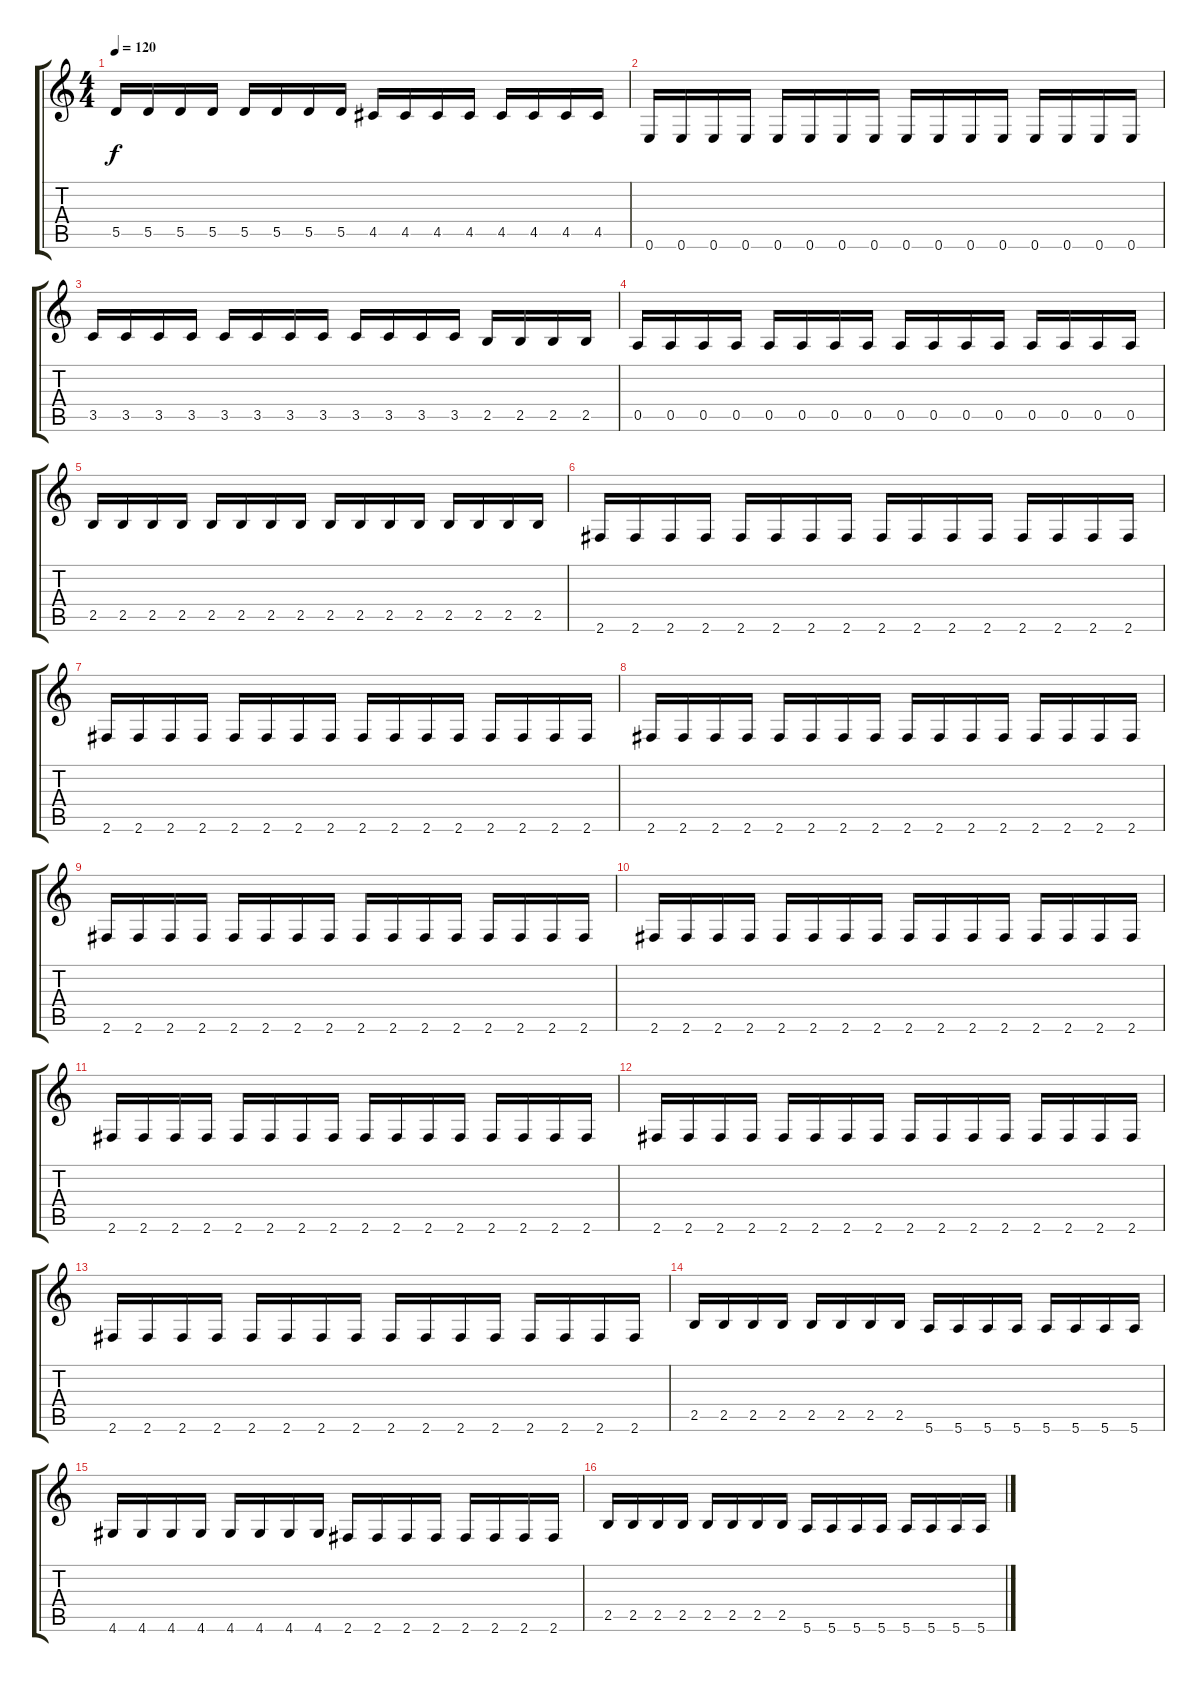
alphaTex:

\track (" " " ") {instrument overdrivenguitar}
\staff {score tabs}
\tuning (E4 B3 G3 D3 A2 E2) {hide}
\ts (4 4)
\tempo 120
\clef g2
\ks c
5.5.16{dy f} 5.5.16 5.5.16 5.5.16 5.5.16 5.5.16 5.5.16 5.5.16 4.5.16 4.5.16 4.5.16 4.5.16 4.5.16 4.5.16 4.5.16 4.5.16 |
0.6.16 0.6.16 0.6.16 0.6.16 0.6.16 0.6.16 0.6.16 0.6.16 0.6.16 0.6.16 0.6.16 0.6.16 0.6.16 0.6.16 0.6.16 0.6.16 |
3.5.16 3.5.16 3.5.16 3.5.16 3.5.16 3.5.16 3.5.16 3.5.16 3.5.16 3.5.16 3.5.16 3.5.16 2.5.16 2.5.16 2.5.16 2.5.16 |
0.5.16 0.5.16 0.5.16 0.5.16 0.5.16 0.5.16 0.5.16 0.5.16 0.5.16 0.5.16 0.5.16 0.5.16 0.5.16 0.5.16 0.5.16 0.5.16 |
2.5.16 2.5.16 2.5.16 2.5.16 2.5.16 2.5.16 2.5.16 2.5.16 2.5.16 2.5.16 2.5.16 2.5.16 2.5.16 2.5.16 2.5.16 2.5.16 |
2.6.16 2.6.16 2.6.16 2.6.16 2.6.16 2.6.16 2.6.16 2.6.16 2.6.16 2.6.16 2.6.16 2.6.16 2.6.16 2.6.16 2.6.16 2.6.16 |
2.6.16 2.6.16 2.6.16 2.6.16 2.6.16 2.6.16 2.6.16 2.6.16 2.6.16 2.6.16 2.6.16 2.6.16 2.6.16 2.6.16 2.6.16 2.6.16 |
2.6.16 2.6.16 2.6.16 2.6.16 2.6.16 2.6.16 2.6.16 2.6.16 2.6.16 2.6.16 2.6.16 2.6.16 2.6.16 2.6.16 2.6.16 2.6.16 |
2.6.16 2.6.16 2.6.16 2.6.16 2.6.16 2.6.16 2.6.16 2.6.16 2.6.16 2.6.16 2.6.16 2.6.16 2.6.16 2.6.16 2.6.16 2.6.16 |
2.6.16 2.6.16 2.6.16 2.6.16 2.6.16 2.6.16 2.6.16 2.6.16 2.6.16 2.6.16 2.6.16 2.6.16 2.6.16 2.6.16 2.6.16 2.6.16 |
2.6.16 2.6.16 2.6.16 2.6.16 2.6.16 2.6.16 2.6.16 2.6.16 2.6.16 2.6.16 2.6.16 2.6.16 2.6.16 2.6.16 2.6.16 2.6.16 |
2.6.16 2.6.16 2.6.16 2.6.16 2.6.16 2.6.16 2.6.16 2.6.16 2.6.16 2.6.16 2.6.16 2.6.16 2.6.16 2.6.16 2.6.16 2.6.16 |
2.6.16 2.6.16 2.6.16 2.6.16 2.6.16 2.6.16 2.6.16 2.6.16 2.6.16 2.6.16 2.6.16 2.6.16 2.6.16 2.6.16 2.6.16 2.6.16 |
2.5.16 2.5.16 2.5.16 2.5.16 2.5.16 2.5.16 2.5.16 2.5.16 5.6.16 5.6.16 5.6.16 5.6.16 5.6.16 5.6.16 5.6.16 5.6.16 |
4.6.16 4.6.16 4.6.16 4.6.16 4.6.16 4.6.16 4.6.16 4.6.16 2.6.16 2.6.16 2.6.16 2.6.16 2.6.16 2.6.16 2.6.16 2.6.16 |
2.5.16 2.5.16 2.5.16 2.5.16 2.5.16 2.5.16 2.5.16 2.5.16 5.6.16 5.6.16 5.6.16 5.6.16 5.6.16 5.6.16 5.6.16 5.6.16
